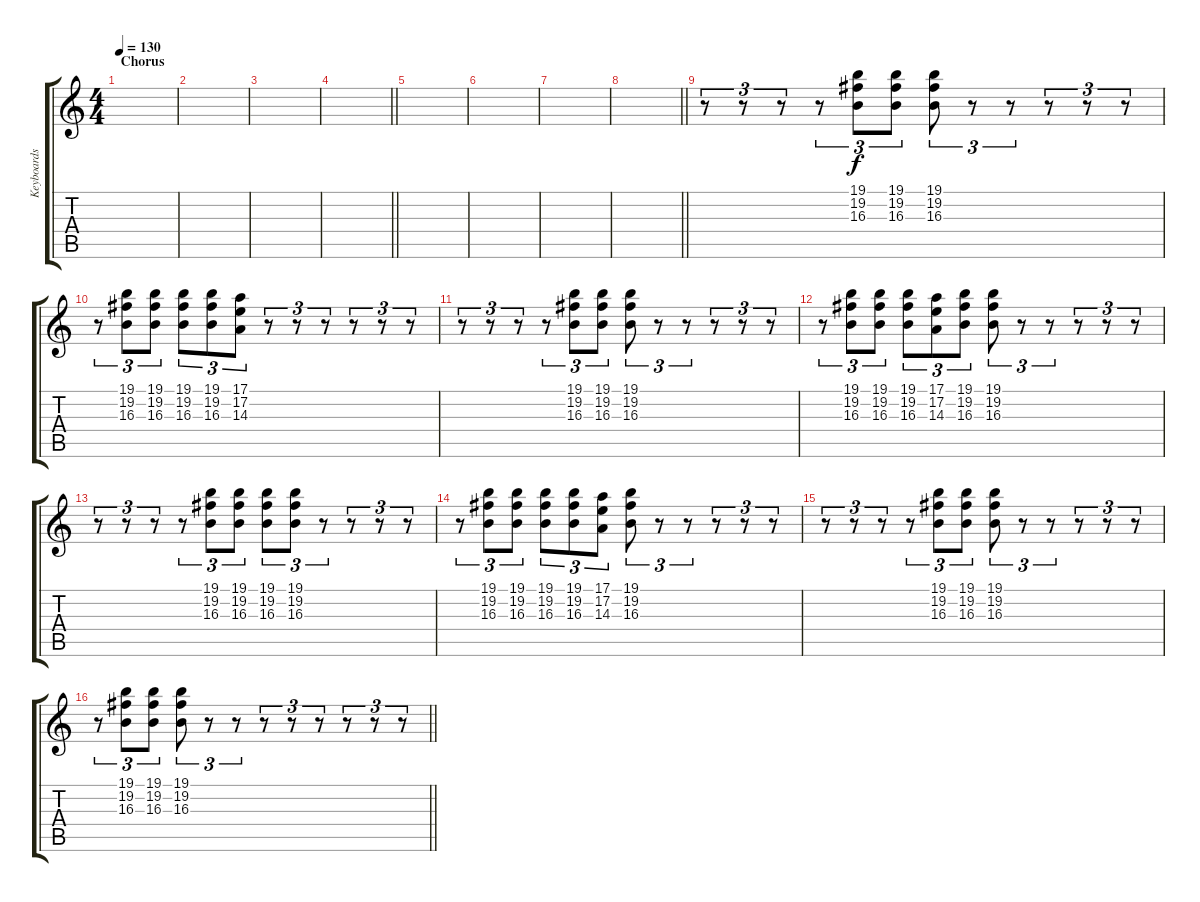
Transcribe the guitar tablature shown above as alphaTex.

\track ("Keyboards - Vadim Pruzhanov" "Keyboards ") {instrument trumpet}
\staff {score tabs}
\tuning (E4 B3 G3 D3 A2 E2) {hide}
\ts (4 4)
\section ("" "Chorus")
\tempo 130
\clef g2
\ks c
|
|
|
\barLineRight lightlight
|
|
|
|
\barLineRight lightlight
|
\section ("" "")
r.8{tu (3 2) volume 9 instrument lead2sawtooth} r.8{tu (3 2)} r.8{tu (3 2)} r.8{tu (3 2)} (19.1 19.2 16.3).8{tu (3 2) dy f} (19.1 19.2 16.3).8{tu (3 2)} (19.1 19.2 16.3).8{tu (3 2)} r.8{tu (3 2)} r.8{tu (3 2)} r.8{tu (3 2)} r.8{tu (3 2)} r.8{tu (3 2)} |
r.8{tu (3 2)} (19.1 19.2 16.3).8{tu (3 2)} (19.1 19.2 16.3).8{tu (3 2)} (19.1 19.2 16.3).8{tu (3 2)} (19.1 19.2 16.3).8{tu (3 2)} (17.1 17.2 14.3).8{tu (3 2)} r.8{tu (3 2)} r.8{tu (3 2)} r.8{tu (3 2)} r.8{tu (3 2)} r.8{tu (3 2)} r.8{tu (3 2)} |
r.8{tu (3 2)} r.8{tu (3 2)} r.8{tu (3 2)} r.8{tu (3 2)} (19.1 19.2 16.3).8{tu (3 2)} (19.1 19.2 16.3).8{tu (3 2)} (19.1 19.2 16.3).8{tu (3 2)} r.8{tu (3 2)} r.8{tu (3 2)} r.8{tu (3 2)} r.8{tu (3 2)} r.8{tu (3 2)} |
r.8{tu (3 2)} (19.1 19.2 16.3).8{tu (3 2)} (19.1 19.2 16.3).8{tu (3 2)} (19.1 19.2 16.3).8{tu (3 2)} (17.1 17.2 14.3).8{tu (3 2)} (19.1 19.2 16.3).8{tu (3 2)} (19.1 19.2 16.3).8{tu (3 2)} r.8{tu (3 2)} r.8{tu (3 2)} r.8{tu (3 2)} r.8{tu (3 2)} r.8{tu (3 2)} |
r.8{tu (3 2)} r.8{tu (3 2)} r.8{tu (3 2)} r.8{tu (3 2)} (19.1 19.2 16.3).8{tu (3 2)} (19.1 19.2 16.3).8{tu (3 2)} (19.1 19.2 16.3).8{tu (3 2)} (19.1 19.2 16.3).8{tu (3 2)} r.8{tu (3 2)} r.8{tu (3 2)} r.8{tu (3 2)} r.8{tu (3 2)} |
r.8{tu (3 2)} (19.1 19.2 16.3).8{tu (3 2)} (19.1 19.2 16.3).8{tu (3 2)} (19.1 19.2 16.3).8{tu (3 2)} (19.1 19.2 16.3).8{tu (3 2)} (17.1 17.2 14.3).8{tu (3 2)} (19.1 19.2 16.3).8{tu (3 2)} r.8{tu (3 2)} r.8{tu (3 2)} r.8{tu (3 2)} r.8{tu (3 2)} r.8{tu (3 2)} |
r.8{tu (3 2)} r.8{tu (3 2)} r.8{tu (3 2)} r.8{tu (3 2)} (19.1 19.2 16.3).8{tu (3 2)} (19.1 19.2 16.3).8{tu (3 2)} (19.1 19.2 16.3).8{tu (3 2)} r.8{tu (3 2)} r.8{tu (3 2)} r.8{tu (3 2)} r.8{tu (3 2)} r.8{tu (3 2)} |
\barLineRight lightlight
r.8{tu (3 2)} (19.1 19.2 16.3).8{tu (3 2)} (19.1 19.2 16.3).8{tu (3 2)} (19.1 19.2 16.3).8{tu (3 2)} r.8{tu (3 2)} r.8{tu (3 2)} r.8{tu (3 2)} r.8{tu (3 2)} r.8{tu (3 2)} r.8{tu (3 2)} r.8{tu (3 2)} r.8{tu (3 2)}
